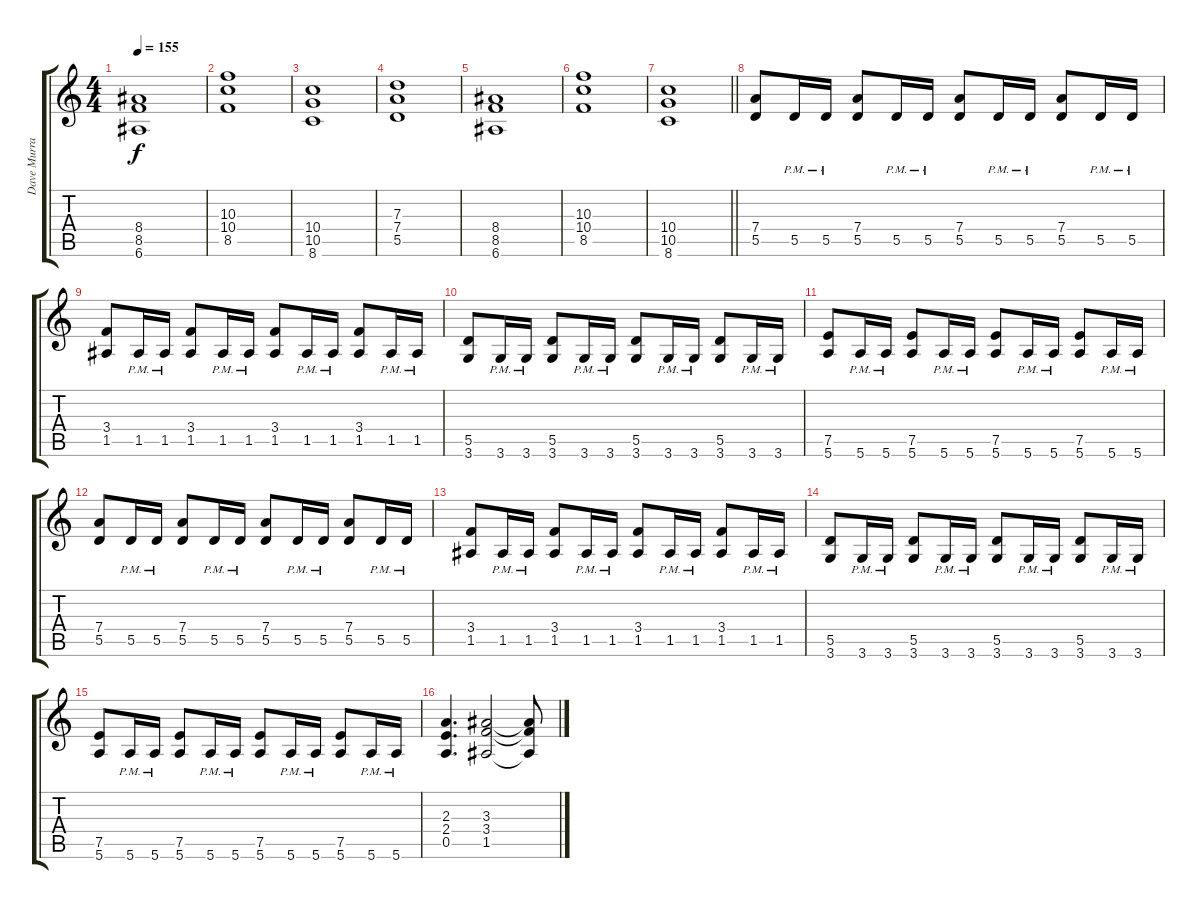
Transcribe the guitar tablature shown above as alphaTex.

\track ("Dave Murray" "Dave Murra") {instrument acousticguitarsteel}
\staff {score tabs}
\tuning (E4 B3 G3 D3 A2 E2) {hide}
\ts (4 4)
\tempo 155
\clef g2
\ks c
(8.4 8.5 6.6).1{dy f} |
(10.3 10.4 8.5).1 |
(10.4 10.5 8.6).1 |
(7.3 7.4 5.5).1 |
(8.4 8.5 6.6).1 |
(10.3 10.4 8.5).1 |
\barLineRight lightlight
(10.4 10.5 8.6).1 |
(7.4 5.5).8 5.5{pm}.16 5.5{pm}.16 (7.4 5.5).8 5.5{pm}.16 5.5{pm}.16 (7.4 5.5).8 5.5{pm}.16 5.5{pm}.16 (7.4 5.5).8 5.5{pm}.16 5.5{pm}.16 |
(3.4 1.5).8 1.5{pm}.16 1.5{pm}.16 (3.4 1.5).8 1.5{pm}.16 1.5{pm}.16 (3.4 1.5).8 1.5{pm}.16 1.5{pm}.16 (3.4 1.5).8 1.5{pm}.16 1.5{pm}.16 |
(5.5 3.6).8 3.6{pm}.16 3.6{pm}.16 (5.5 3.6).8 3.6{pm}.16 3.6{pm}.16 (5.5 3.6).8 3.6{pm}.16 3.6{pm}.16 (5.5 3.6).8 3.6{pm}.16 3.6{pm}.16 |
(7.5 5.6).8 5.6{pm}.16 5.6{pm}.16 (7.5 5.6).8 5.6{pm}.16 5.6{pm}.16 (7.5 5.6).8 5.6{pm}.16 5.6{pm}.16 (7.5 5.6).8 5.6{pm}.16 5.6{pm}.16 |
(7.4 5.5).8 5.5{pm}.16 5.5{pm}.16 (7.4 5.5).8 5.5{pm}.16 5.5{pm}.16 (7.4 5.5).8 5.5{pm}.16 5.5{pm}.16 (7.4 5.5).8 5.5{pm}.16 5.5{pm}.16 |
(3.4 1.5).8 1.5{pm}.16 1.5{pm}.16 (3.4 1.5).8 1.5{pm}.16 1.5{pm}.16 (3.4 1.5).8 1.5{pm}.16 1.5{pm}.16 (3.4 1.5).8 1.5{pm}.16 1.5{pm}.16 |
(5.5 3.6).8 3.6{pm}.16 3.6{pm}.16 (5.5 3.6).8 3.6{pm}.16 3.6{pm}.16 (5.5 3.6).8 3.6{pm}.16 3.6{pm}.16 (5.5 3.6).8 3.6{pm}.16 3.6{pm}.16 |
(7.5 5.6).8 5.6{pm}.16 5.6{pm}.16 (7.5 5.6).8 5.6{pm}.16 5.6{pm}.16 (7.5 5.6).8 5.6{pm}.16 5.6{pm}.16 (7.5 5.6).8 5.6{pm}.16 5.6{pm}.16 |
(2.3 2.4 0.5).4{d} (3.3 3.4 1.5).2 (3.3{t} 3.4{t} 1.5{t}).8
